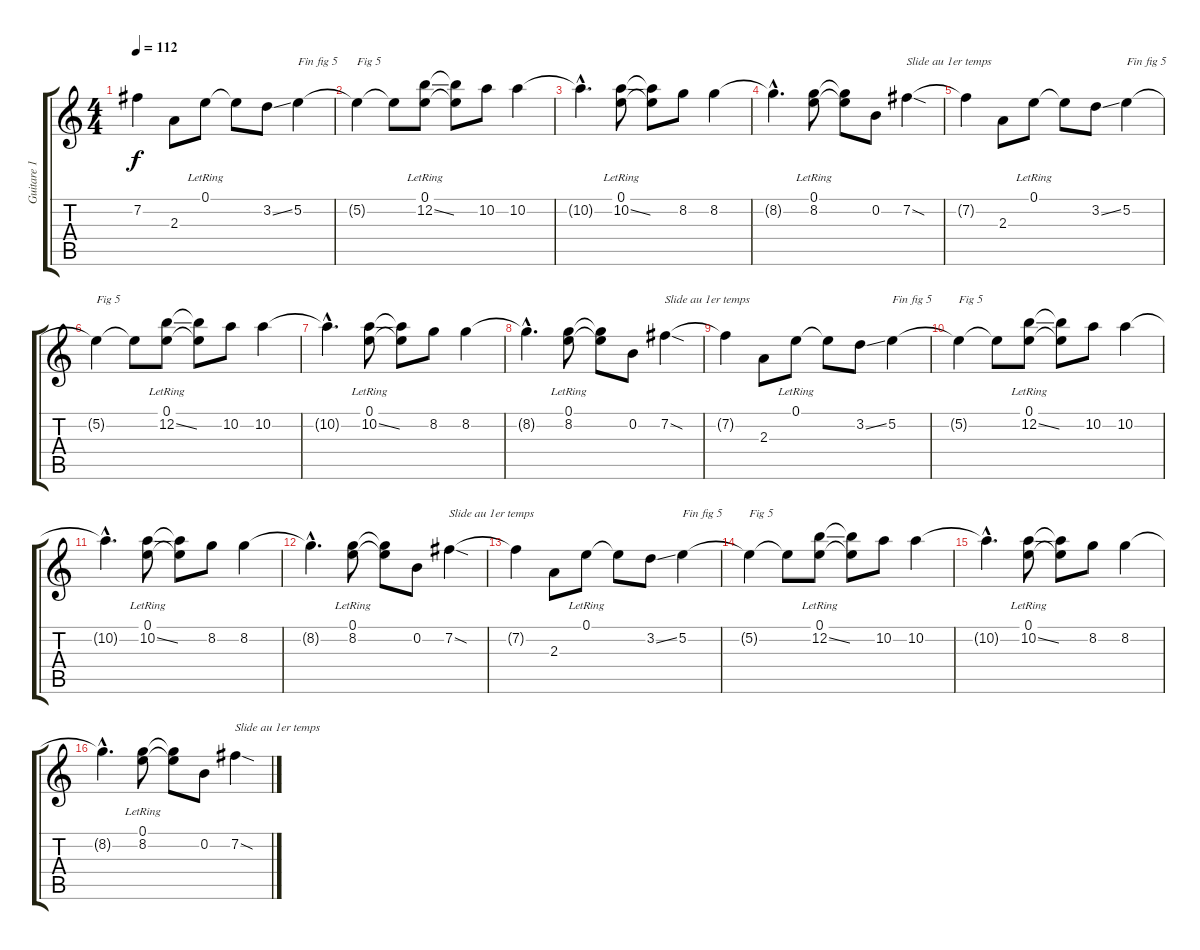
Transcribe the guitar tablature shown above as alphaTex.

\track ("Guitare 1" "Guitare 1") {instrument distortionguitar}
\staff {score tabs}
\tuning (E4 B3 G3 D3 A2 E2) {hide}
\ts (4 4)
\tempo 112
\clef g2
\ks c
7.2{t}.4{dy f} 2.3.8 0.1{lr}.8 0.1{t}.8 3.2{ss}.8 5.2.4{txt "Fin fig 5"} |
5.2{t}.4{txt "Fig 5"} 5.2{t}.8 (0.1{lr} 12.2{ss}).8 (0.1{t} 12.2{t}).8 10.2.8 10.2.4 |
10.2{hac t}.4{d} (0.1{lr} 10.2{ss}).8 (0.1{t} 10.2{t}).8 8.2.8 8.2.4 |
8.2{hac t}.4{d} (0.1{lr} 8.2).8 (0.1{t} 8.2{t}).8 0.2.8 7.2{sod}.4{txt "Slide au 1er temps"} |
7.2{t}.4 2.3.8 0.1{lr}.8 0.1{t}.8 3.2{ss}.8 5.2.4{txt "Fin fig 5"} |
5.2{t}.4{txt "Fig 5"} 5.2{t}.8 (0.1{lr} 12.2{ss}).8 (0.1{t} 12.2{t}).8 10.2.8 10.2.4 |
10.2{hac t}.4{d} (0.1{lr} 10.2{ss}).8 (0.1{t} 10.2{t}).8 8.2.8 8.2.4 |
8.2{hac t}.4{d} (0.1{lr} 8.2).8 (0.1{t} 8.2{t}).8 0.2.8 7.2{sod}.4{txt "Slide au 1er temps"} |
7.2{t}.4 2.3.8 0.1{lr}.8 0.1{t}.8 3.2{ss}.8 5.2.4{txt "Fin fig 5"} |
5.2{t}.4{txt "Fig 5"} 5.2{t}.8 (0.1{lr} 12.2{ss}).8 (0.1{t} 12.2{t}).8 10.2.8 10.2.4 |
10.2{hac t}.4{d} (0.1{lr} 10.2{ss}).8 (0.1{t} 10.2{t}).8 8.2.8 8.2.4 |
8.2{hac t}.4{d} (0.1{lr} 8.2).8 (0.1{t} 8.2{t}).8 0.2.8 7.2{sod}.4{txt "Slide au 1er temps"} |
7.2{t}.4 2.3.8 0.1{lr}.8 0.1{t}.8 3.2{ss}.8 5.2.4{txt "Fin fig 5"} |
5.2{t}.4{txt "Fig 5"} 5.2{t}.8 (0.1{lr} 12.2{ss}).8 (0.1{t} 12.2{t}).8 10.2.8 10.2.4 |
10.2{hac t}.4{d} (0.1{lr} 10.2{ss}).8 (0.1{t} 10.2{t}).8 8.2.8 8.2.4 |
8.2{hac t}.4{d} (0.1{lr} 8.2).8 (0.1{t} 8.2{t}).8 0.2.8 7.2{sod}.4{txt "Slide au 1er temps"}
